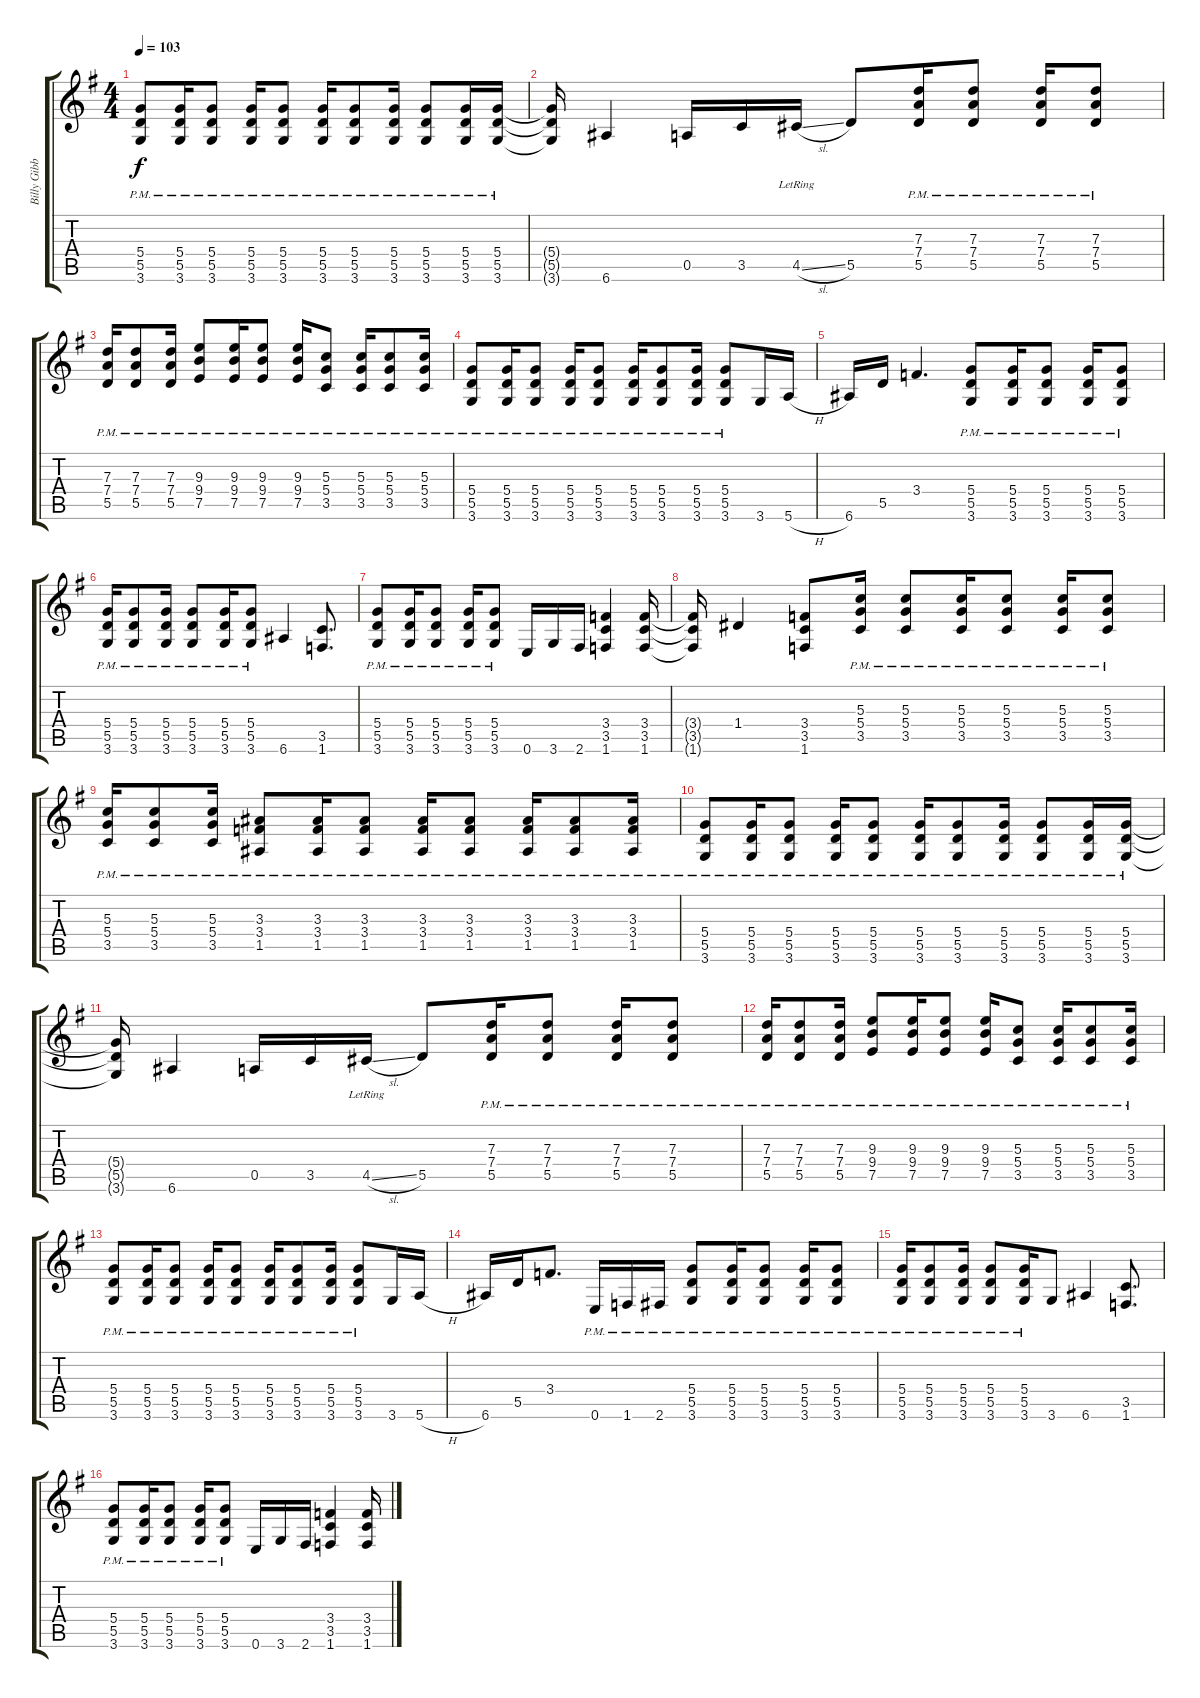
\track ("Billy Gibbons Guitar II" "Billy Gibb") {instrument overdrivenguitar}
\staff {score tabs}
\tuning (E4 B3 G3 D3 A2 E2) {hide}
\ts (4 4)
\tempo 103
\clef g2
\ks g
(5.4{pm} 5.5{pm} 3.6{pm}).8{dy f} (5.4{pm} 5.5{pm} 3.6{pm}).16 (5.4{pm} 5.5{pm} 3.6{pm}).8 (5.4{pm} 5.5{pm} 3.6{pm}).16 (5.4{pm} 5.5{pm} 3.6{pm}).8 (5.4{pm} 5.5{pm} 3.6{pm}).16 (5.4{pm} 5.5{pm} 3.6{pm}).8 (5.4{pm} 5.5{pm} 3.6{pm}).16 (5.4{pm} 5.5{pm} 3.6{pm}).8 (5.4{pm} 5.5{pm} 3.6{pm}).16 (5.4{pm} 5.5{pm} 3.6{pm}).16 |
(5.4{t} 5.5{t} 3.6{t}).16 6.6.4 0.5.16 3.5.16 4.5{sl lr}.16 5.5.8 (7.3{pm} 7.4{pm} 5.5{pm}).16 (7.3{pm} 7.4{pm} 5.5{pm}).8 (7.3{pm} 7.4{pm} 5.5{pm}).16 (7.3{pm} 7.4{pm} 5.5{pm}).8 |
(7.3{pm} 7.4{pm} 5.5{pm}).16 (7.3{pm} 7.4{pm} 5.5{pm}).8 (7.3{pm} 7.4{pm} 5.5{pm}).16 (9.3{pm} 9.4{pm} 7.5{pm}).8 (9.3{pm} 9.4{pm} 7.5{pm}).16 (9.3{pm} 9.4{pm} 7.5{pm}).8 (9.3 9.4 7.5{pm}).16 (5.3{pm} 5.4{pm} 3.5{pm}).8 (5.3{pm} 5.4{pm} 3.5{pm}).16 (5.3{pm} 5.4{pm} 3.5{pm}).8 (5.3{pm} 5.4{pm} 3.5{pm}).16 |
(5.4{pm} 5.5{pm} 3.6{pm}).8 (5.4{pm} 5.5{pm} 3.6{pm}).16 (5.4{pm} 5.5{pm} 3.6{pm}).8 (5.4{pm} 5.5{pm} 3.6{pm}).16 (5.4{pm} 5.5{pm} 3.6{pm}).8 (5.4{pm} 5.5{pm} 3.6{pm}).16 (5.4{pm} 5.5{pm} 3.6{pm}).8 (5.4{pm} 5.5{pm} 3.6{pm}).16 (5.4{pm} 5.5{pm} 3.6{pm}).8 3.6.16 5.6{h}.16 |
6.6.16 5.5.16 3.4.4{d} (5.4{pm} 5.5{pm} 3.6{pm}).8{balance 8} (5.4{pm} 5.5{pm} 3.6{pm}).16 (5.4{pm} 5.5{pm} 3.6{pm}).8 (5.4{pm} 5.5{pm} 3.6{pm}).16 (5.4{pm} 5.5{pm} 3.6{pm}).8 |
(5.4{pm} 5.5{pm} 3.6{pm}).16 (5.4{pm} 5.5{pm} 3.6{pm}).8 (5.4{pm} 5.5{pm} 3.6{pm}).16 (5.4{pm} 5.5{pm} 3.6{pm}).8 (5.4{pm} 5.5{pm} 3.6{pm}).16 (5.4{pm} 5.5{pm} 3.6{pm}).8 6.6.4 (3.5 1.6).8{d} |
(5.4{pm} 5.5{pm} 3.6{pm}).8 (5.4{pm} 5.5{pm} 3.6{pm}).16 (5.4{pm} 5.5{pm} 3.6{pm}).8 (5.4{pm} 5.5{pm} 3.6{pm}).16 (5.4{pm} 5.5{pm} 3.6{pm}).8 0.6.16 3.6.16 2.6.16 (3.4 3.5 1.6).4 (3.4 3.5 1.6).16 |
(3.4{t} 3.5{t} 1.6{t}).16 1.4.4 (3.4 3.5 1.6).8 (5.3{pm} 5.4{pm} 3.5{pm}).16 (5.3{pm} 5.4{pm} 3.5{pm}).8 (5.3{pm} 5.4{pm} 3.5{pm}).16 (5.3{pm} 5.4{pm} 3.5{pm}).8 (5.3{pm} 5.4{pm} 3.5{pm}).16 (5.3{pm} 5.4{pm} 3.5{pm}).8 |
(5.3{pm} 5.4{pm} 3.5{pm}).16 (5.3{pm} 5.4{pm} 3.5{pm}).8 (5.3{pm} 5.4{pm} 3.5{pm}).16 (3.3{pm} 3.4{pm} 1.5{pm}).8 (3.3{pm} 3.4{pm} 1.5{pm}).16 (3.3{pm} 3.4{pm} 1.5{pm}).8 (3.3{pm} 3.4{pm} 1.5{pm}).16 (3.3{pm} 3.4{pm} 1.5{pm}).8 (3.3{pm} 3.4{pm} 1.5{pm}).16 (3.3{pm} 3.4{pm} 1.5{pm}).8 (3.3{pm} 3.4{pm} 1.5{pm}).16 |
(5.4{pm} 5.5{pm} 3.6{pm}).8 (5.4{pm} 5.5{pm} 3.6{pm}).16 (5.4{pm} 5.5{pm} 3.6{pm}).8 (5.4{pm} 5.5{pm} 3.6{pm}).16 (5.4{pm} 5.5{pm} 3.6{pm}).8 (5.4{pm} 5.5{pm} 3.6{pm}).16 (5.4{pm} 5.5{pm} 3.6{pm}).8 (5.4{pm} 5.5{pm} 3.6{pm}).16 (5.4{pm} 5.5{pm} 3.6{pm}).8 (5.4{pm} 5.5{pm} 3.6{pm}).16 (5.4{pm} 5.5{pm} 3.6{pm}).16 |
(5.4{t} 5.5{t} 3.6{t}).16 6.6.4 0.5.16 3.5.16 4.5{sl lr}.16 5.5.8 (7.3{pm} 7.4{pm} 5.5{pm}).16 (7.3{pm} 7.4{pm} 5.5{pm}).8 (7.3{pm} 7.4{pm} 5.5{pm}).16 (7.3{pm} 7.4{pm} 5.5{pm}).8 |
(7.3{pm} 7.4{pm} 5.5{pm}).16 (7.3{pm} 7.4{pm} 5.5{pm}).8 (7.3{pm} 7.4{pm} 5.5{pm}).16 (9.3{pm} 9.4{pm} 7.5{pm}).8 (9.3{pm} 9.4{pm} 7.5{pm}).16 (9.3{pm} 9.4{pm} 7.5{pm}).8 (9.3 9.4 7.5{pm}).16 (5.3{pm} 5.4{pm} 3.5{pm}).8 (5.3{pm} 5.4{pm} 3.5{pm}).16 (5.3{pm} 5.4{pm} 3.5{pm}).8 (5.3{pm} 5.4{pm} 3.5{pm}).16 |
(5.4{pm} 5.5{pm} 3.6{pm}).8 (5.4{pm} 5.5{pm} 3.6{pm}).16 (5.4{pm} 5.5{pm} 3.6{pm}).8 (5.4{pm} 5.5{pm} 3.6{pm}).16 (5.4{pm} 5.5{pm} 3.6{pm}).8 (5.4{pm} 5.5{pm} 3.6{pm}).16 (5.4{pm} 5.5{pm} 3.6{pm}).8 (5.4{pm} 5.5{pm} 3.6{pm}).16 (5.4{pm} 5.5{pm} 3.6{pm}).8 3.6.16 5.6{h}.16 |
6.6.16 5.5.16 3.4.8{d} 0.6{pm}.16 1.6{pm}.16 2.6{pm}.16 (5.4{pm} 5.5{pm} 3.6{pm}).8 (5.4{pm} 5.5{pm} 3.6{pm}).16 (5.4{pm} 5.5{pm} 3.6{pm}).8 (5.4{pm} 5.5{pm} 3.6{pm}).16 (5.4{pm} 5.5{pm} 3.6{pm}).8 |
(5.4{pm} 5.5{pm} 3.6{pm}).16 (5.4{pm} 5.5{pm} 3.6{pm}).8 (5.4{pm} 5.5{pm} 3.6{pm}).16 (5.4{pm} 5.5{pm} 3.6{pm}).8 (5.4{pm} 5.5{pm} 3.6{pm}).16 3.6.8 6.6.4 (3.5 1.6).8{d} |
(5.4{pm} 5.5{pm} 3.6{pm}).8 (5.4{pm} 5.5{pm} 3.6{pm}).16 (5.4{pm} 5.5{pm} 3.6{pm}).8 (5.4{pm} 5.5{pm} 3.6{pm}).16 (5.4{pm} 5.5{pm} 3.6{pm}).8 0.6.16 3.6.16 2.6.16 (3.4 3.5 1.6).4 (3.4 3.5 1.6).16
